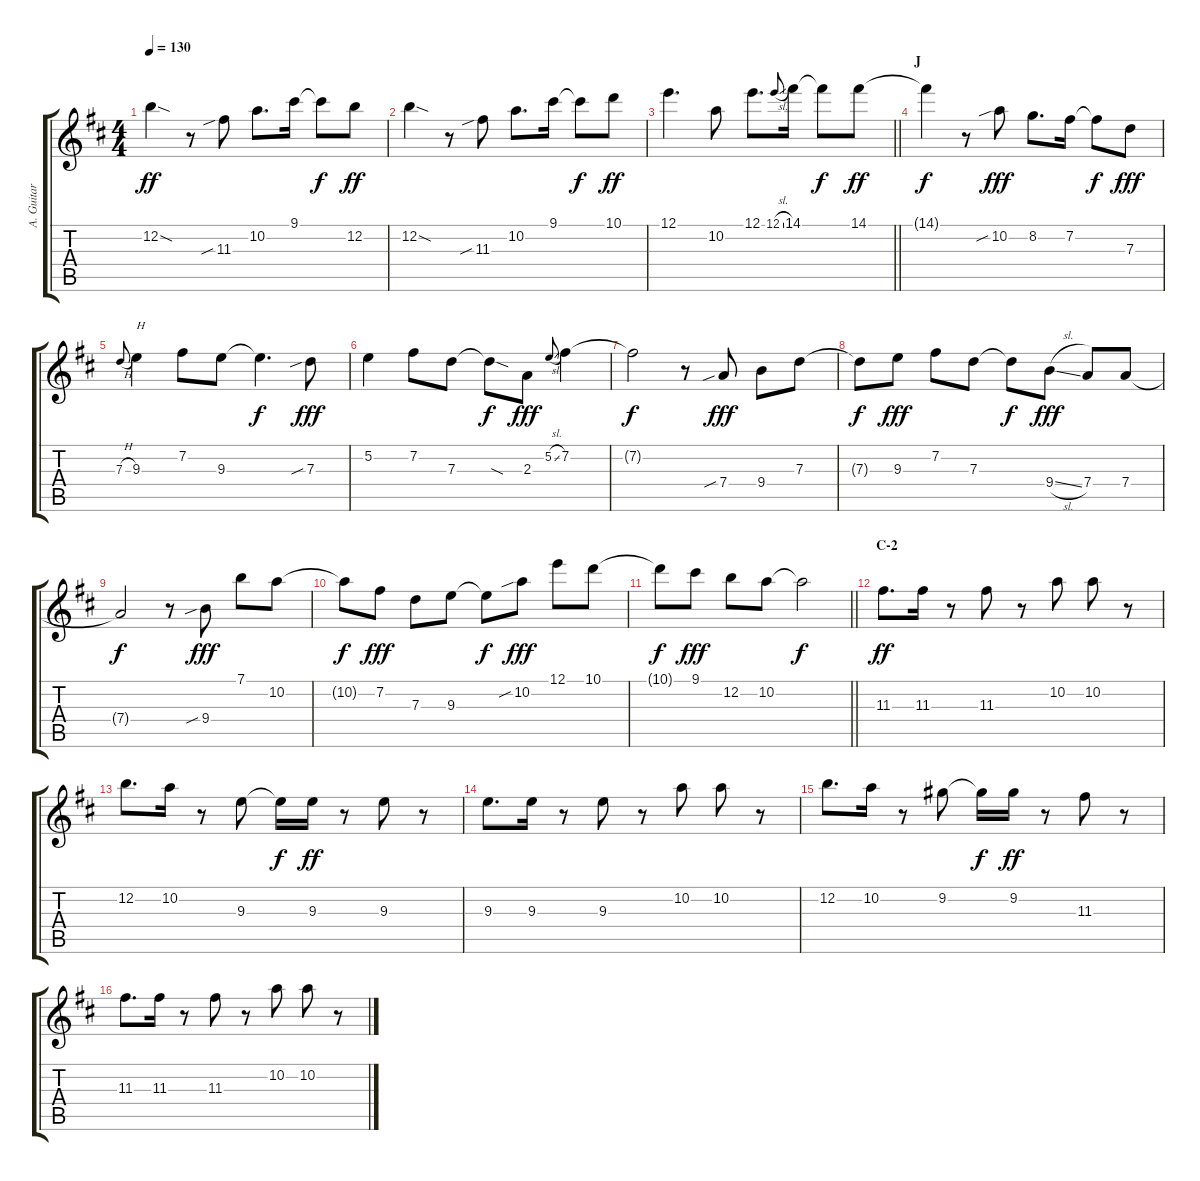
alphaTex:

\track ("A. Guitar I" "A. Guitar ") {instrument acousticguitarsteel}
\staff {score tabs}
\tuning (E4 B3 G3 D3 A2 E2) {hide}
\ts (4 4)
\tempo 130
\clef g2
\ks d
12.2{sod}.4{dy ff} r.8 11.3{sib}.8 10.2.8{d} 9.1.16 9.1{t}.8{dy f} 12.2.8{dy ff} |
12.2{sod}.4 r.8 11.3{sib}.8 10.2.8{d} 9.1.16 9.1{t}.8{dy f} 10.1.8{dy ff} |
\barLineRight lightlight
12.1.4{d} 10.2.8 12.1.8{d} 12.1{sl}.8{gr onbeat} 14.1.16 14.1{t}.8{dy f} 14.1.8{dy ff} |
\section ("" "J")
14.1{t}.4{dy f} r.8 10.2{sib}.8{dy fff} 8.2.8{d} 7.2.16 7.2{t}.8{dy f} 7.3.8{dy fff} |
7.3{h}.8{gr onbeat} 9.3.4{txt "H"} 7.2.8 9.3.8 9.3{t}.4{d dy f} 7.3{sib}.8{dy fff} |
5.2.4 7.2.8 7.3.8 7.3{sod t}.8{dy f} 2.3.8{dy fff} 5.2{sl}.8{gr onbeat} 7.2.4 |
7.2{t}.2{dy f} r.8 7.4{sib}.8{dy fff} 9.4.8 7.3.8 |
7.3{t}.8{dy f} 9.3.8{dy fff} 7.2.8 7.3.8 7.3{t}.8{dy f} 9.4{sl}.8{dy fff} 7.4.8 7.4.8 |
7.4{t}.2{dy f} r.8 9.4{sib}.8{dy fff} 7.1.8 10.2.8 |
10.2{t}.8{dy f} 7.2.8{dy fff} 7.3.8 9.3.8 9.3{t}.8{dy f} 10.2{sib}.8{dy fff} 12.1.8 10.1.8 |
\barLineRight lightlight
10.1{t}.8{dy f} 9.1.8{dy fff} 12.2.8 10.2.8 10.2{t}.2{dy f} |
\section ("" "C-2")
11.3.8{d dy ff} 11.3.16 r.8 11.3.8 r.8 10.2.8 10.2.8 r.8 |
12.2.8{d} 10.2.16 r.8 9.3.8 9.3{t}.16{dy f} 9.3.16{dy ff} r.8 9.3.8 r.8 |
9.3.8{d} 9.3.16 r.8 9.3.8 r.8 10.2.8 10.2.8 r.8 |
12.2.8{d} 10.2.16 r.8 9.2.8 9.2{t}.16{dy f} 9.2.16{dy ff} r.8 11.3.8 r.8 |
11.3.8{d} 11.3.16 r.8 11.3.8 r.8 10.2.8 10.2.8 r.8
